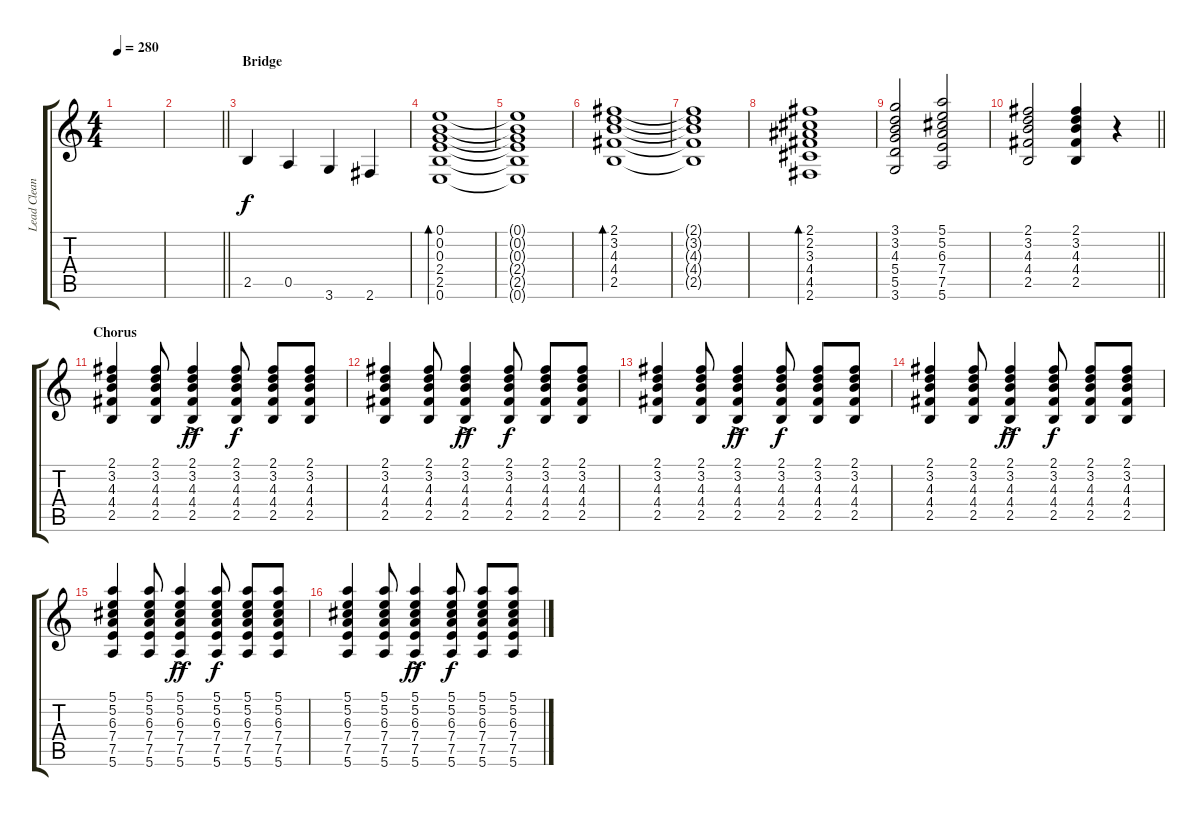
\track ("Lead Clean" "Lead Clean") {instrument electricguitarclean}
\staff {score tabs}
\tuning (E4 B3 G3 D3 A2 E2) {hide}
\ts (4 4)
\tempo 280
\clef g2
\ks c
|
\barLineRight lightlight
|
\section ("" "Bridge")
2.5.4 0.5.4 3.6.4 2.6.4 |
(0.1 0.2 0.3 2.4 2.5 0.6).1{bd 480} |
(0.1{t} 0.2{t} 0.3{t} 2.4{t} 2.5{t} 0.6{t}).1 |
(2.1 3.2 4.3 4.4 2.5).1{bd 480} |
(2.1{t} 3.2{t} 4.3{t} 4.4{t} 2.5{t}).1 |
(2.1 2.2 3.3 4.4 4.5 2.6).1{bd 480} |
(3.1 3.2 4.3 5.4 5.5 3.6).2 (5.1 5.2 6.3 7.4 7.5 5.6).2 |
\barLineRight lightlight
(2.1 3.2 4.3 4.4 2.5).2 (2.1 3.2 4.3 4.4 2.5).4 r.4 |
\section ("" "Chorus")
(2.1 3.2 4.3 4.4 2.5).4 (2.1 3.2 4.3 4.4 2.5).8 (2.1 3.2 4.3 4.4{ac} 2.5).4{dy ff} (2.1 3.2 4.3 4.4 2.5).8{dy f} (2.1 3.2 4.3 4.4 2.5).8 (2.1 3.2 4.3 4.4 2.5).8 |
(2.1 3.2 4.3 4.4 2.5).4 (2.1 3.2 4.3 4.4 2.5).8 (2.1 3.2 4.3 4.4{ac} 2.5).4{dy ff} (2.1 3.2 4.3 4.4 2.5).8{dy f} (2.1 3.2 4.3 4.4 2.5).8 (2.1 3.2 4.3 4.4 2.5).8 |
(2.1 3.2 4.3 4.4 2.5).4 (2.1 3.2 4.3 4.4 2.5).8 (2.1 3.2 4.3 4.4{ac} 2.5).4{dy ff} (2.1 3.2 4.3 4.4 2.5).8{dy f} (2.1 3.2 4.3 4.4 2.5).8 (2.1 3.2 4.3 4.4 2.5).8 |
(2.1 3.2 4.3 4.4 2.5).4 (2.1 3.2 4.3 4.4 2.5).8 (2.1 3.2 4.3 4.4{ac} 2.5).4{dy ff} (2.1 3.2 4.3 4.4 2.5).8{dy f} (2.1 3.2 4.3 4.4 2.5).8 (2.1 3.2 4.3 4.4 2.5).8 |
(5.1 5.2 6.3 7.4 7.5 5.6).4 (5.1 5.2 6.3 7.4 7.5 5.6).8 (5.1 5.2{ac} 6.3 7.4 7.5 5.6).4{dy ff} (5.1 5.2 6.3 7.4 7.5 5.6).8{dy f} (5.1 5.2 6.3 7.4 7.5 5.6).8 (5.1 5.2 6.3 7.4 7.5 5.6).8 |
(5.1 5.2 6.3 7.4 7.5 5.6).4 (5.1 5.2 6.3 7.4 7.5 5.6).8 (5.1 5.2{ac} 6.3 7.4 7.5 5.6).4{dy ff} (5.1 5.2 6.3 7.4 7.5 5.6).8{dy f} (5.1 5.2 6.3 7.4 7.5 5.6).8 (5.1 5.2 6.3 7.4 7.5 5.6).8
